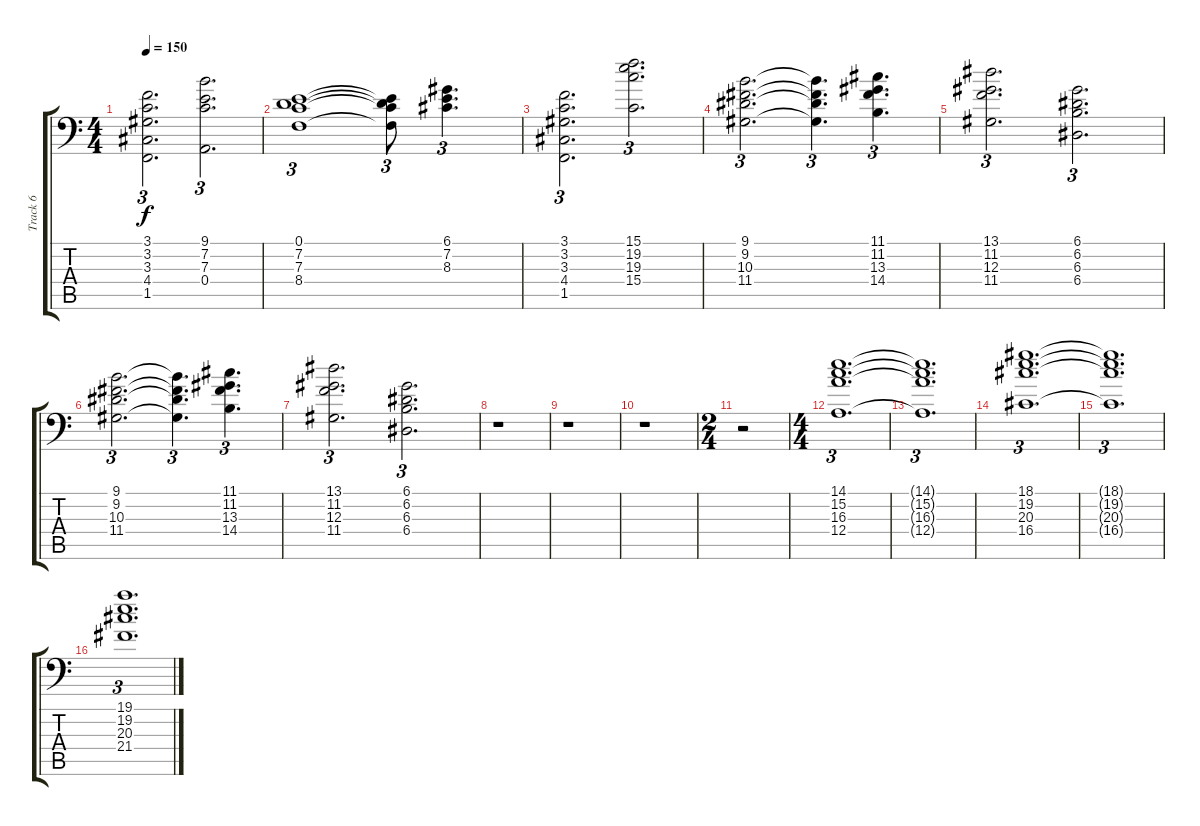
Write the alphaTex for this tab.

\track ("Track 6" "Track 6") {instrument synthstrings2}
\staff {score tabs}
\tuning (D4 A3 F3 A2 E2 A1) {hide}
\ts (4 4)
\tempo 150
\clef f4
\ks c
(3.1 3.2 3.3 4.4 1.5).2{d tu (3 2) dy f} (9.1 7.2 7.3 0.4).2{d tu (3 2)} |
(0.1 7.2 7.3 8.4).1{tu (3 2)} (0.1{t} 7.2{t} 7.3{t} 8.4{t}).8{tu (3 2)} (6.1 7.2 8.3).4{d tu (3 2)} |
(3.1 3.2 3.3 4.4 1.5).2{d tu (3 2)} (15.1 19.2 19.3 15.4).2{d tu (3 2)} |
(9.1 9.2 10.3 11.4).2{d tu (3 2)} (9.1{t} 9.2{t} 10.3{t} 11.4{t}).4{d tu (3 2)} (11.1 11.2 13.3 14.4).4{d tu (3 2)} |
(13.1 11.2 12.3 11.4).2{d tu (3 2)} (6.1 6.2 6.3 6.4).2{d tu (3 2)} |
(9.1 9.2 10.3 11.4).2{d tu (3 2)} (9.1{t} 9.2{t} 10.3{t} 11.4{t}).4{d tu (3 2)} (11.1 11.2 13.3 14.4).4{d tu (3 2)} |
(13.1 11.2 12.3 11.4).2{d tu (3 2)} (6.1 6.2 6.3 6.4).2{d tu (3 2)} |
r.1 |
r.1 |
r.1 |
\ts (2 4)
r.2 |
\ts (4 4)
(14.1 15.2 16.3 12.4).1{d tu (3 2)} |
(14.1{t} 15.2{t} 16.3{t} 12.4{t}).1{d tu (3 2)} |
(18.1 19.2 20.3 16.4).1{d tu (3 2)} |
(18.1{t} 19.2{t} 20.3{t} 16.4{t}).1{d tu (3 2)} |
(19.1 19.2 20.3 21.4).1{d tu (3 2)}
